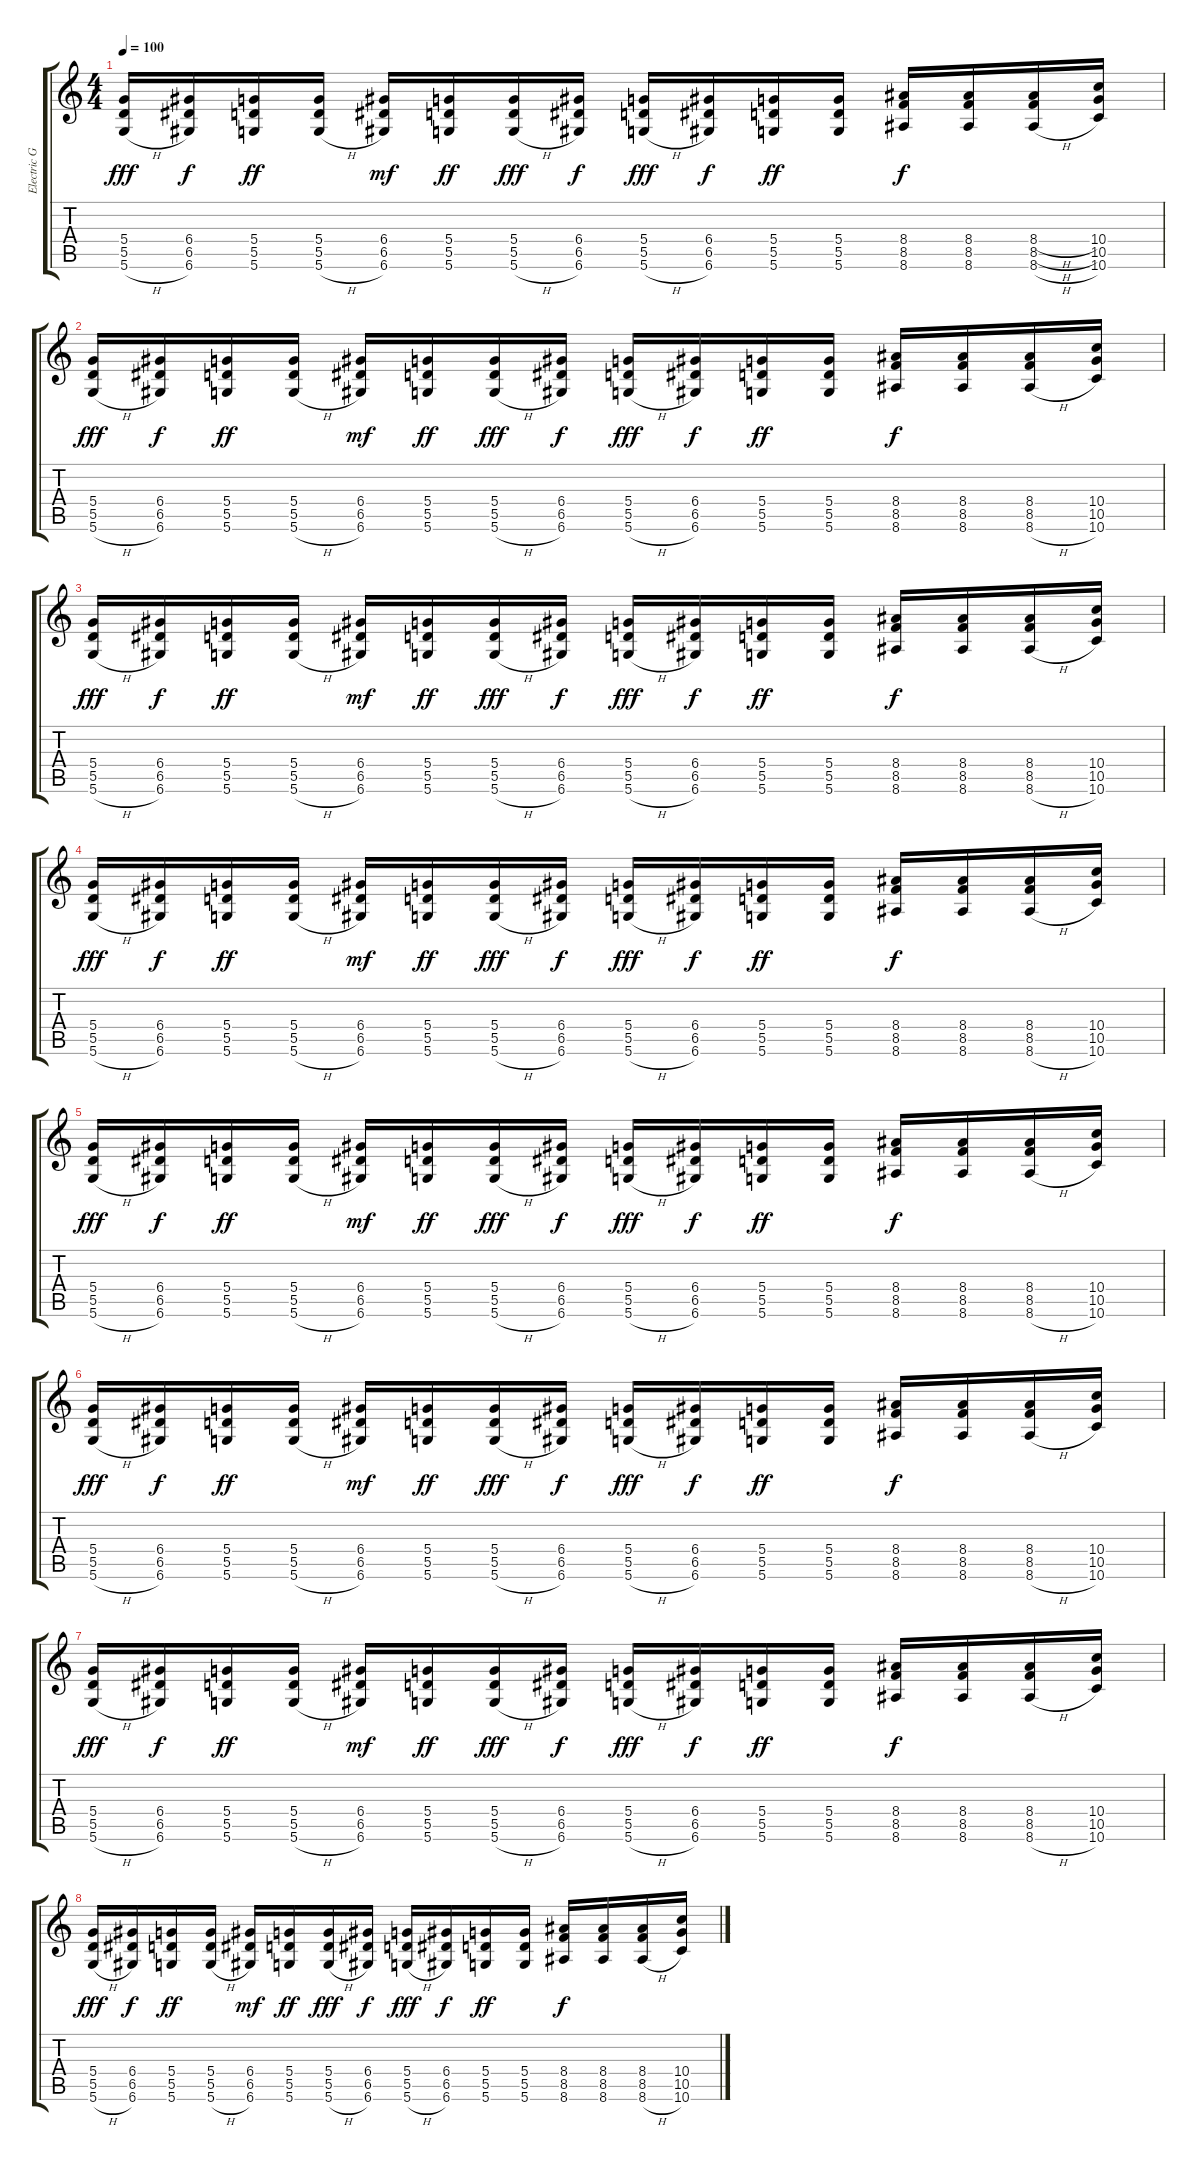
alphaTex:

\track ("Electric Guitar 1" "Electric G") {instrument distortionguitar}
\staff {score tabs}
\tuning (E4 B3 G3 D3 A2 D2) {hide}
\ts (4 4)
\tempo 100
\clef g2
\ks c
(5.4 5.5 5.6{h}).16{dy fff} (6.4 6.5 6.6).16{dy f} (5.4 5.5 5.6).16{dy ff} (5.4 5.5 5.6{h}).16 (6.4 6.5 6.6).16{dy mf} (5.4 5.5 5.6).16{dy ff} (5.4 5.5 5.6{h}).16{dy fff} (6.4 6.5 6.6).16{dy f} (5.4 5.5 5.6{h}).16{dy fff} (6.4 6.5 6.6).16{dy f} (5.4 5.5 5.6).16{dy ff} (5.4 5.5 5.6).16 (8.4 8.5 8.6).16{dy f} (8.4 8.5 8.6).16 (8.4{h} 8.5{h} 8.6{h}).16 (10.4 10.5 10.6).16 |
(5.4 5.5 5.6{h}).16{dy fff} (6.4 6.5 6.6).16{dy f} (5.4 5.5 5.6).16{dy ff} (5.4 5.5 5.6{h}).16 (6.4 6.5 6.6).16{dy mf} (5.4 5.5 5.6).16{dy ff} (5.4 5.5 5.6{h}).16{dy fff} (6.4 6.5 6.6).16{dy f} (5.4 5.5 5.6{h}).16{dy fff} (6.4 6.5 6.6).16{dy f} (5.4 5.5 5.6).16{dy ff} (5.4 5.5 5.6).16 (8.4 8.5 8.6).16{dy f} (8.4 8.5 8.6).16 (8.4 8.5 8.6{h}).16 (10.4 10.5 10.6).16 |
(5.4 5.5 5.6{h}).16{dy fff} (6.4 6.5 6.6).16{dy f} (5.4 5.5 5.6).16{dy ff} (5.4 5.5 5.6{h}).16 (6.4 6.5 6.6).16{dy mf} (5.4 5.5 5.6).16{dy ff} (5.4 5.5 5.6{h}).16{dy fff} (6.4 6.5 6.6).16{dy f} (5.4 5.5 5.6{h}).16{dy fff} (6.4 6.5 6.6).16{dy f} (5.4 5.5 5.6).16{dy ff} (5.4 5.5 5.6).16 (8.4 8.5 8.6).16{dy f} (8.4 8.5 8.6).16 (8.4 8.5 8.6{h}).16 (10.4 10.5 10.6).16 |
(5.4 5.5 5.6{h}).16{dy fff} (6.4 6.5 6.6).16{dy f} (5.4 5.5 5.6).16{dy ff} (5.4 5.5 5.6{h}).16 (6.4 6.5 6.6).16{dy mf} (5.4 5.5 5.6).16{dy ff} (5.4 5.5 5.6{h}).16{dy fff} (6.4 6.5 6.6).16{dy f} (5.4 5.5 5.6{h}).16{dy fff} (6.4 6.5 6.6).16{dy f} (5.4 5.5 5.6).16{dy ff} (5.4 5.5 5.6).16 (8.4 8.5 8.6).16{dy f} (8.4 8.5 8.6).16 (8.4 8.5 8.6{h}).16 (10.4 10.5 10.6).16 |
(5.4 5.5 5.6{h}).16{dy fff} (6.4 6.5 6.6).16{dy f} (5.4 5.5 5.6).16{dy ff} (5.4 5.5 5.6{h}).16 (6.4 6.5 6.6).16{dy mf} (5.4 5.5 5.6).16{dy ff} (5.4 5.5 5.6{h}).16{dy fff} (6.4 6.5 6.6).16{dy f} (5.4 5.5 5.6{h}).16{dy fff} (6.4 6.5 6.6).16{dy f} (5.4 5.5 5.6).16{dy ff} (5.4 5.5 5.6).16 (8.4 8.5 8.6).16{dy f} (8.4 8.5 8.6).16 (8.4 8.5 8.6{h}).16 (10.4 10.5 10.6).16 |
(5.4 5.5 5.6{h}).16{dy fff} (6.4 6.5 6.6).16{dy f} (5.4 5.5 5.6).16{dy ff} (5.4 5.5 5.6{h}).16 (6.4 6.5 6.6).16{dy mf} (5.4 5.5 5.6).16{dy ff} (5.4 5.5 5.6{h}).16{dy fff} (6.4 6.5 6.6).16{dy f} (5.4 5.5 5.6{h}).16{dy fff} (6.4 6.5 6.6).16{dy f} (5.4 5.5 5.6).16{dy ff} (5.4 5.5 5.6).16 (8.4 8.5 8.6).16{dy f} (8.4 8.5 8.6).16 (8.4 8.5 8.6{h}).16 (10.4 10.5 10.6).16 |
(5.4 5.5 5.6{h}).16{dy fff} (6.4 6.5 6.6).16{dy f} (5.4 5.5 5.6).16{dy ff} (5.4 5.5 5.6{h}).16 (6.4 6.5 6.6).16{dy mf} (5.4 5.5 5.6).16{dy ff} (5.4 5.5 5.6{h}).16{dy fff} (6.4 6.5 6.6).16{dy f} (5.4 5.5 5.6{h}).16{dy fff} (6.4 6.5 6.6).16{dy f} (5.4 5.5 5.6).16{dy ff} (5.4 5.5 5.6).16 (8.4 8.5 8.6).16{dy f} (8.4 8.5 8.6).16 (8.4 8.5 8.6{h}).16 (10.4 10.5 10.6).16 |
(5.4 5.5 5.6{h}).16{dy fff} (6.4 6.5 6.6).16{dy f} (5.4 5.5 5.6).16{dy ff} (5.4 5.5 5.6{h}).16 (6.4 6.5 6.6).16{dy mf} (5.4 5.5 5.6).16{dy ff} (5.4 5.5 5.6{h}).16{dy fff} (6.4 6.5 6.6).16{dy f} (5.4 5.5 5.6{h}).16{dy fff} (6.4 6.5 6.6).16{dy f} (5.4 5.5 5.6).16{dy ff} (5.4 5.5 5.6).16 (8.4 8.5 8.6).16{dy f} (8.4 8.5 8.6).16 (8.4 8.5 8.6{h}).16 (10.4 10.5 10.6).16
